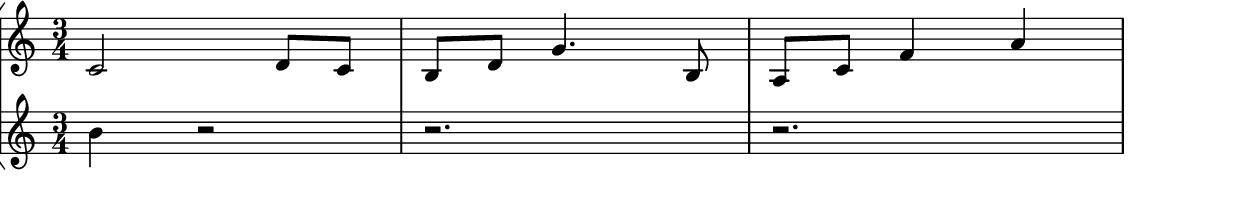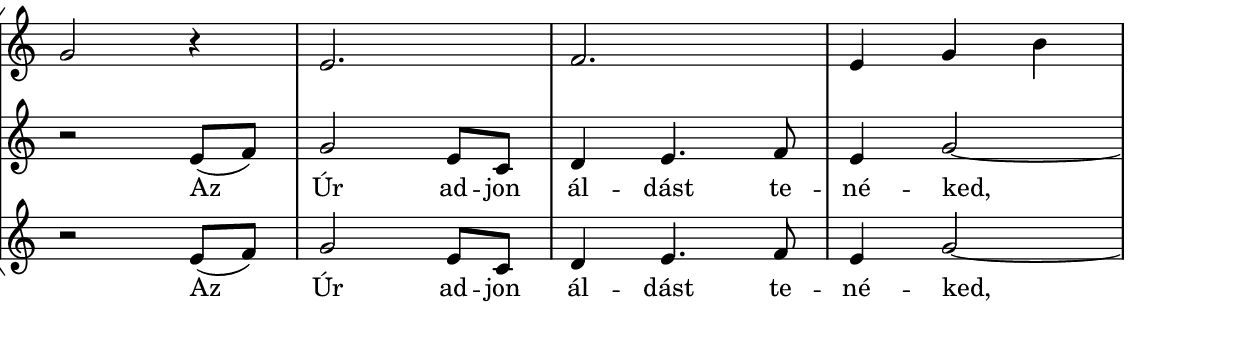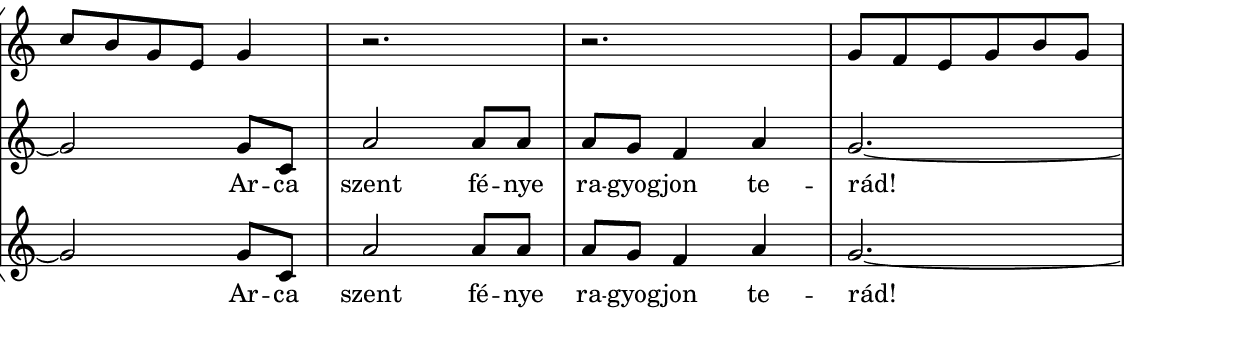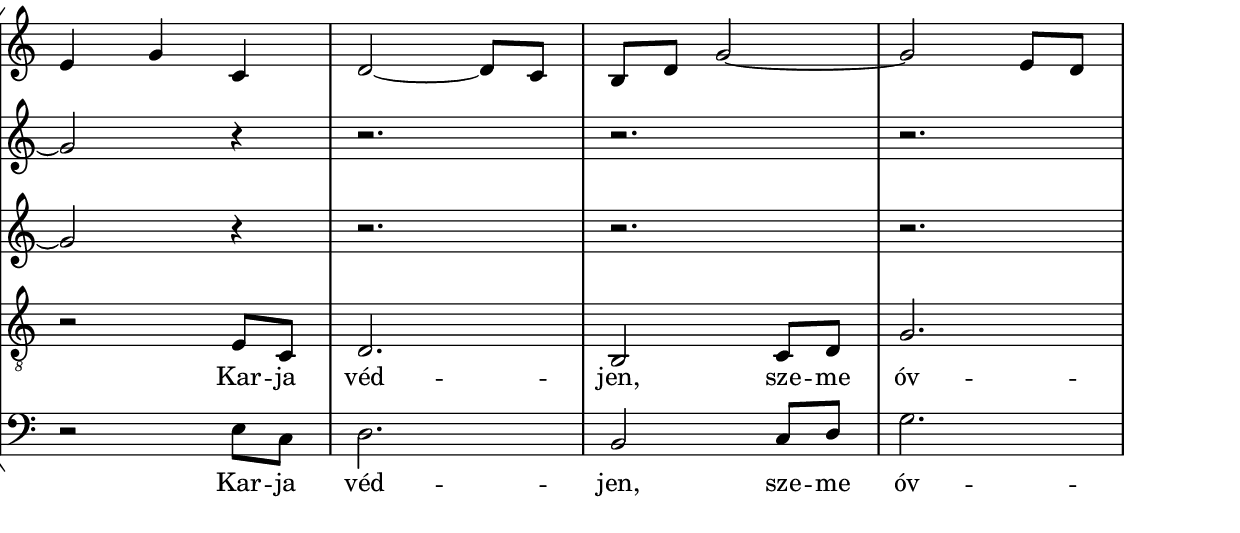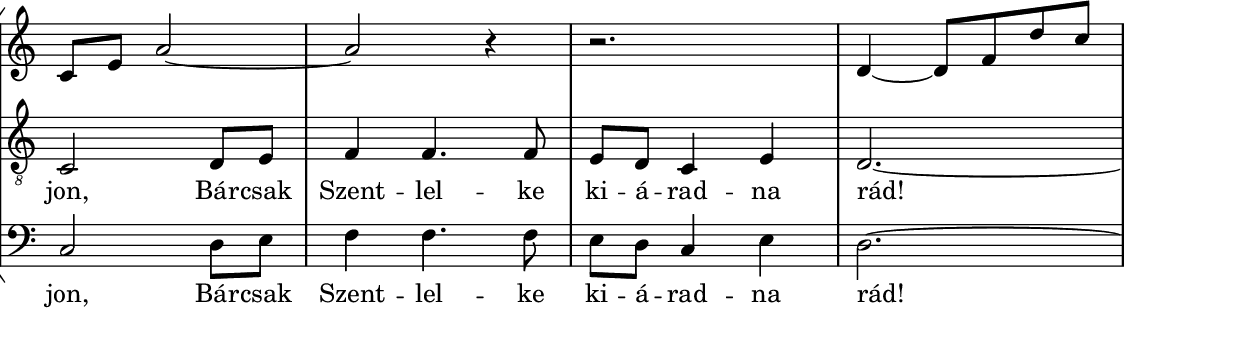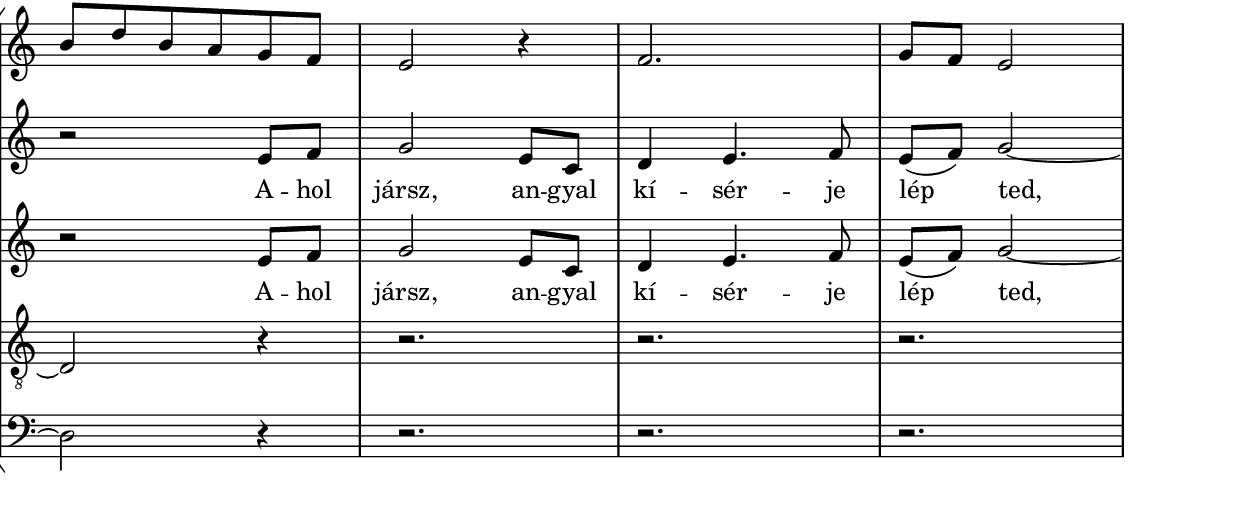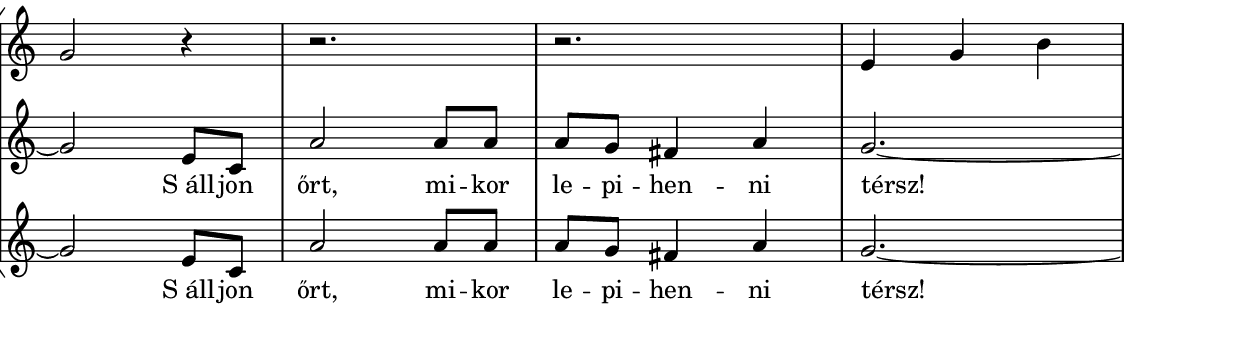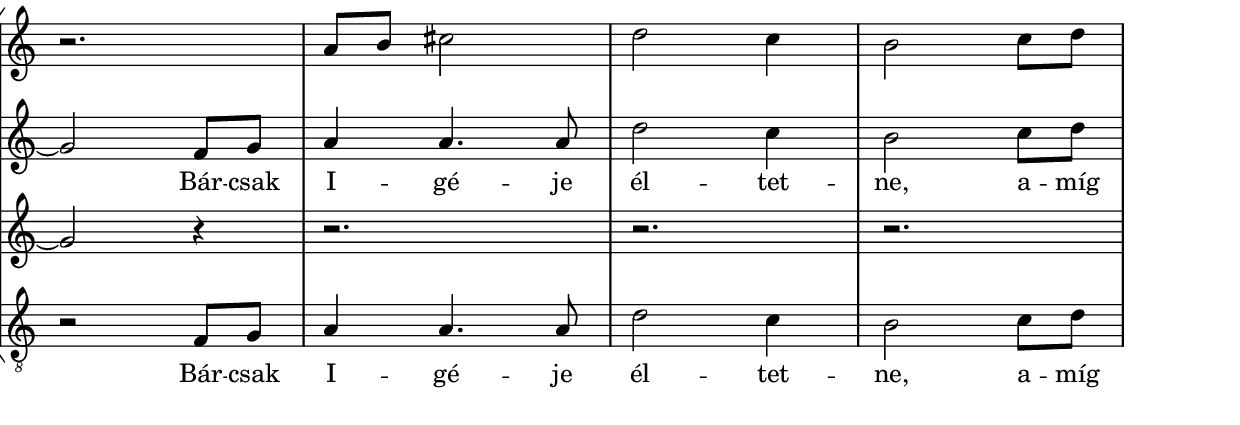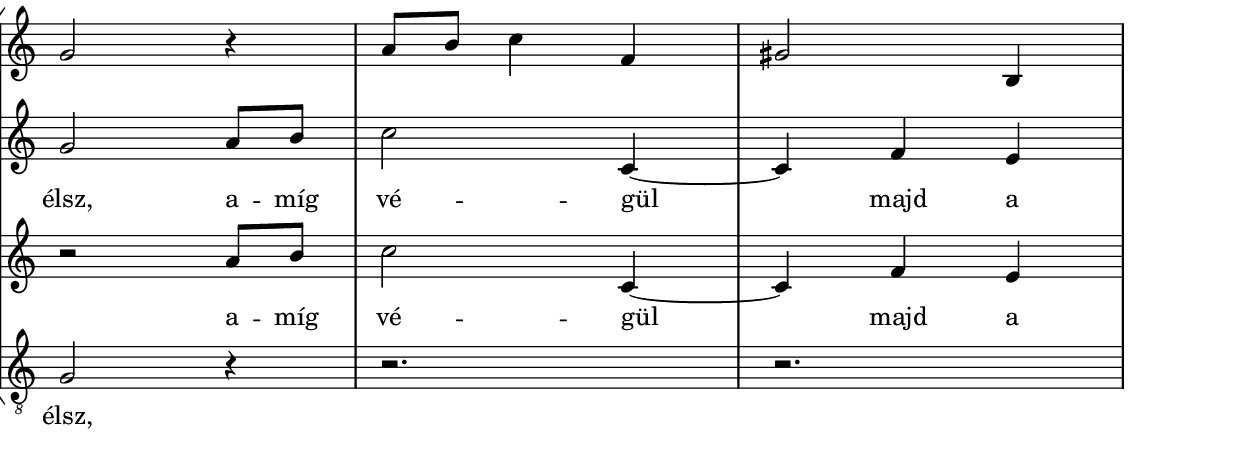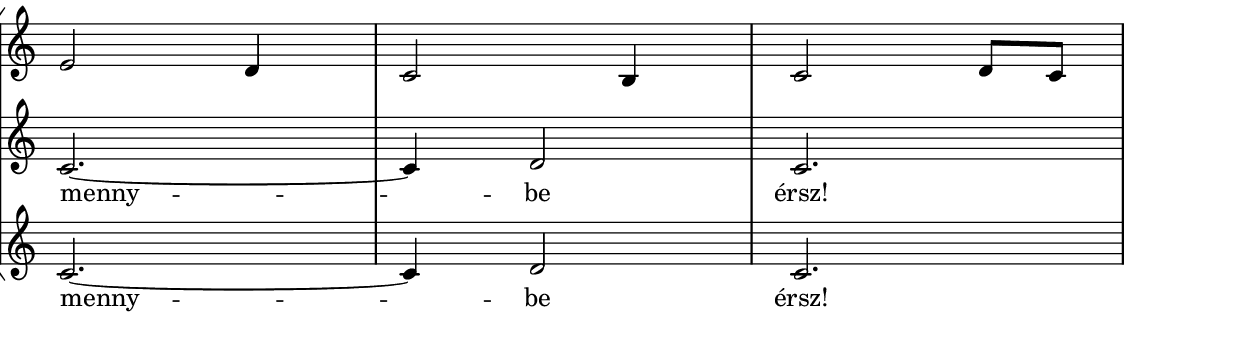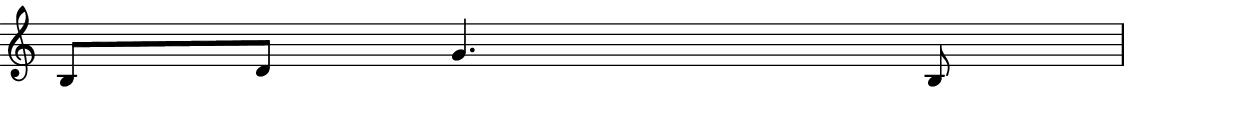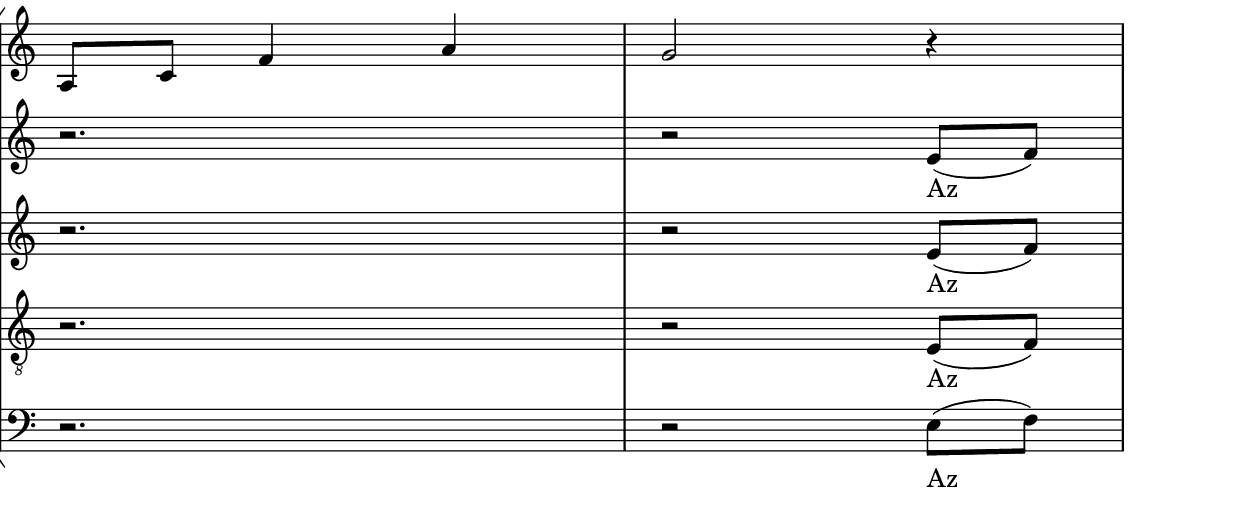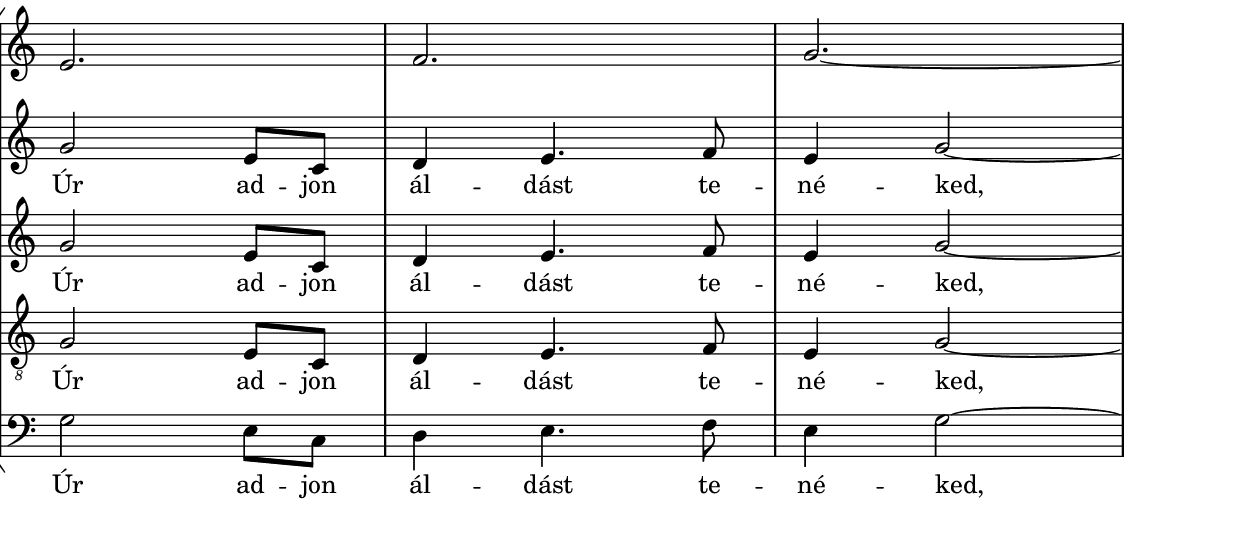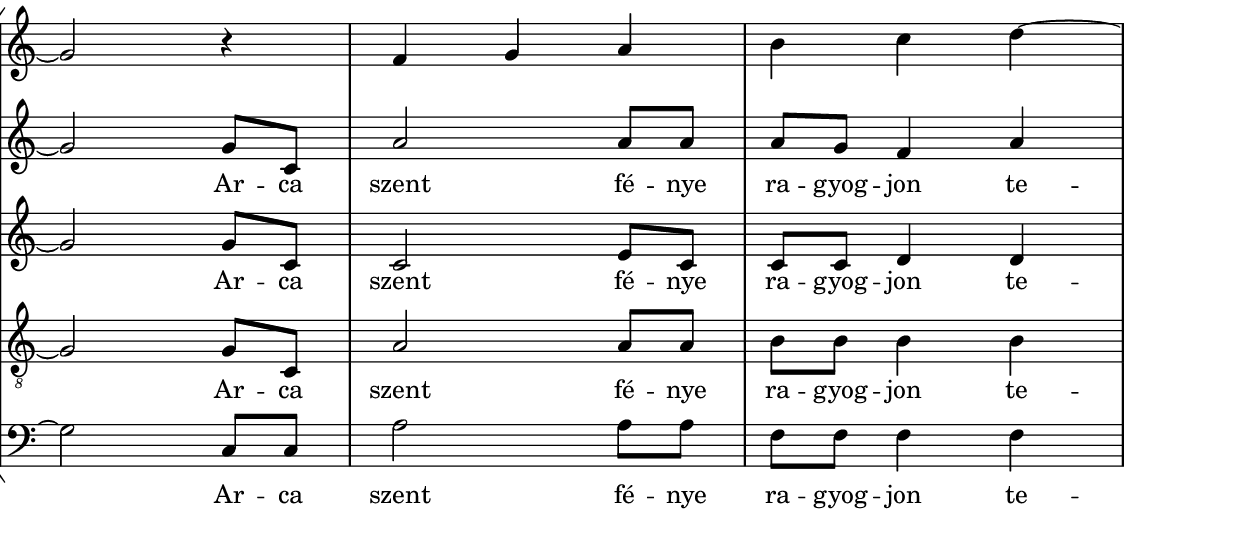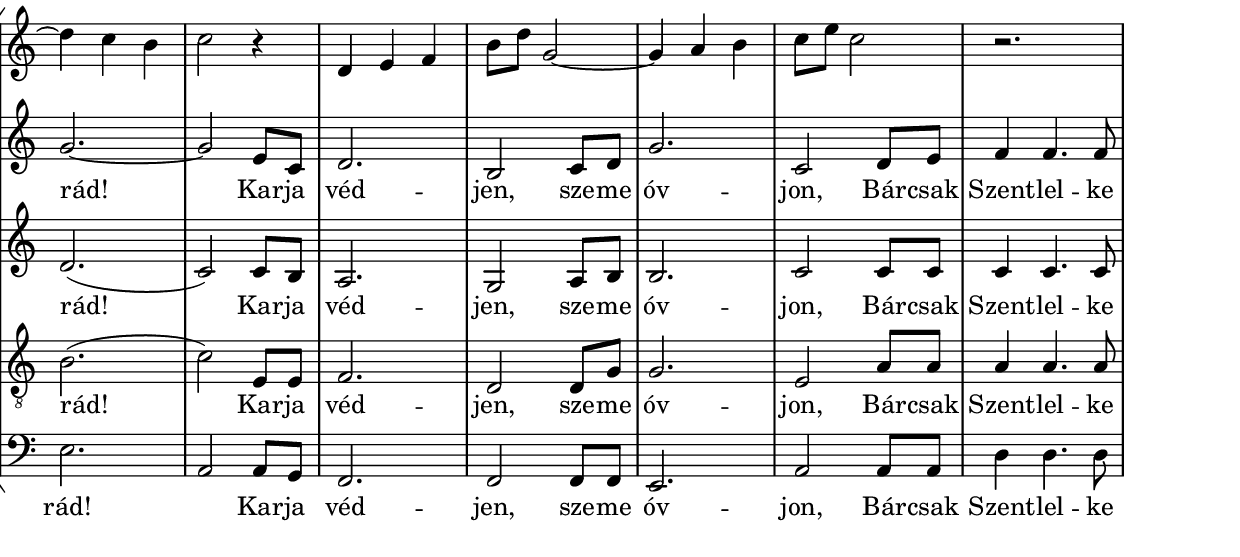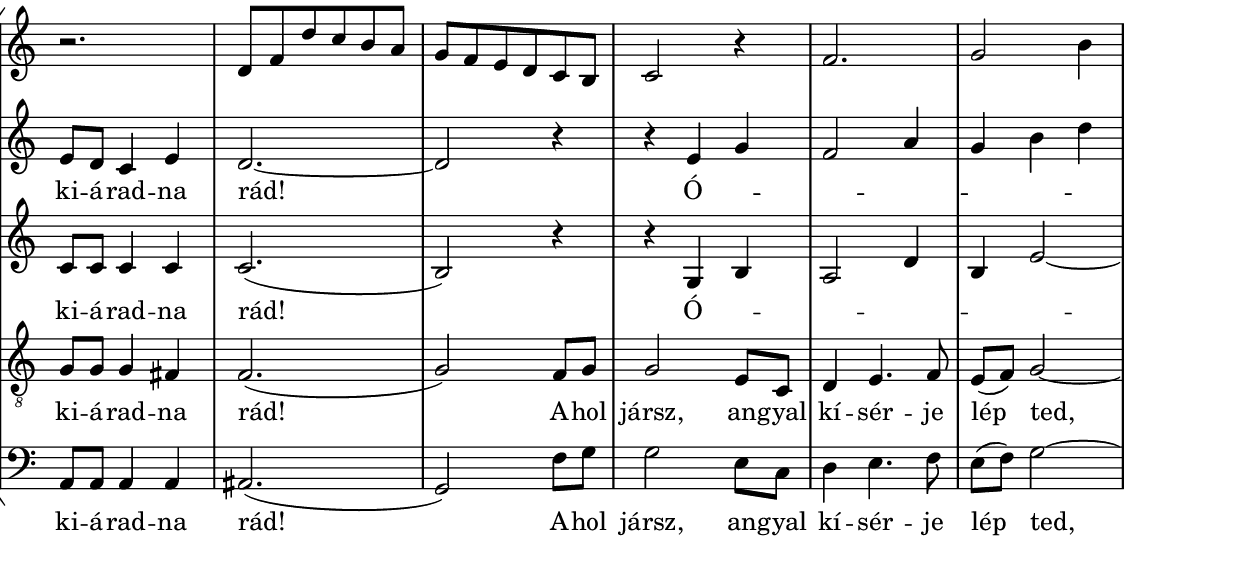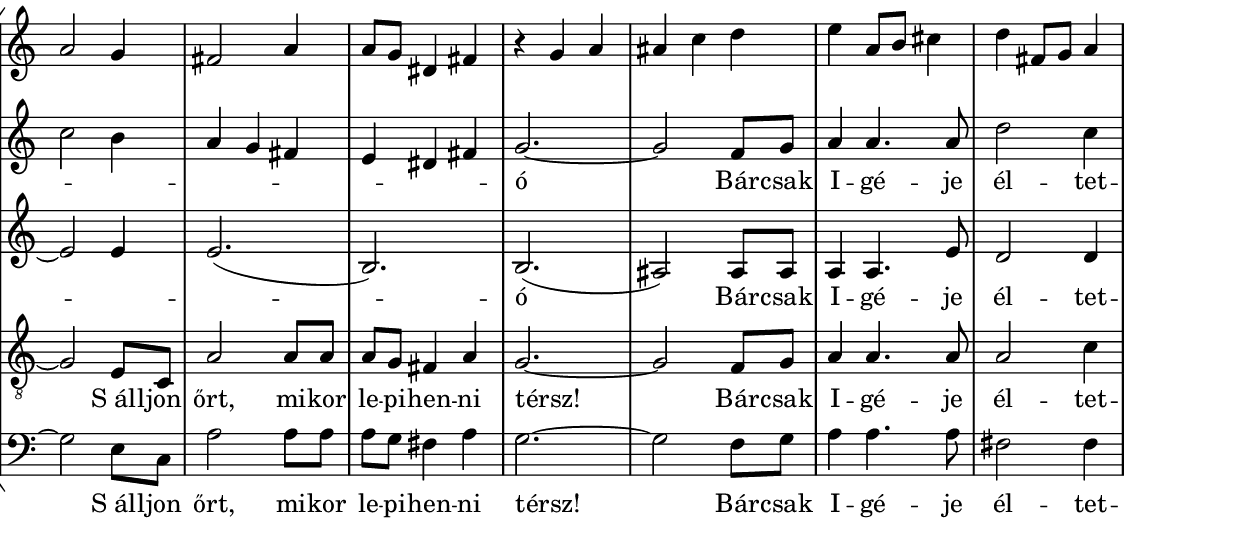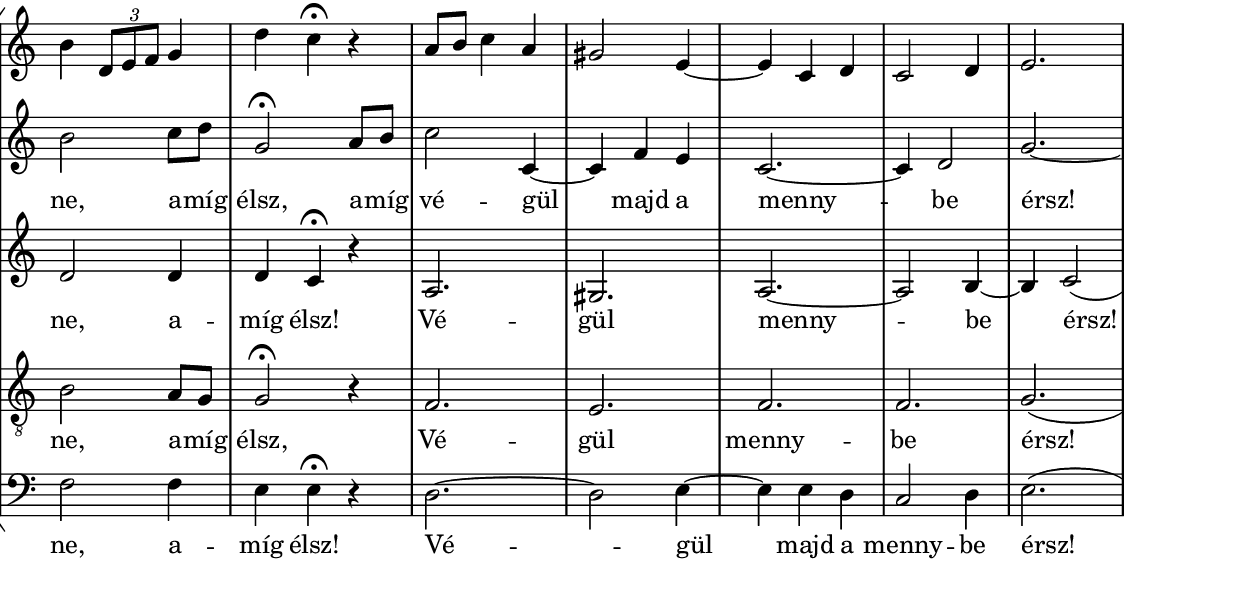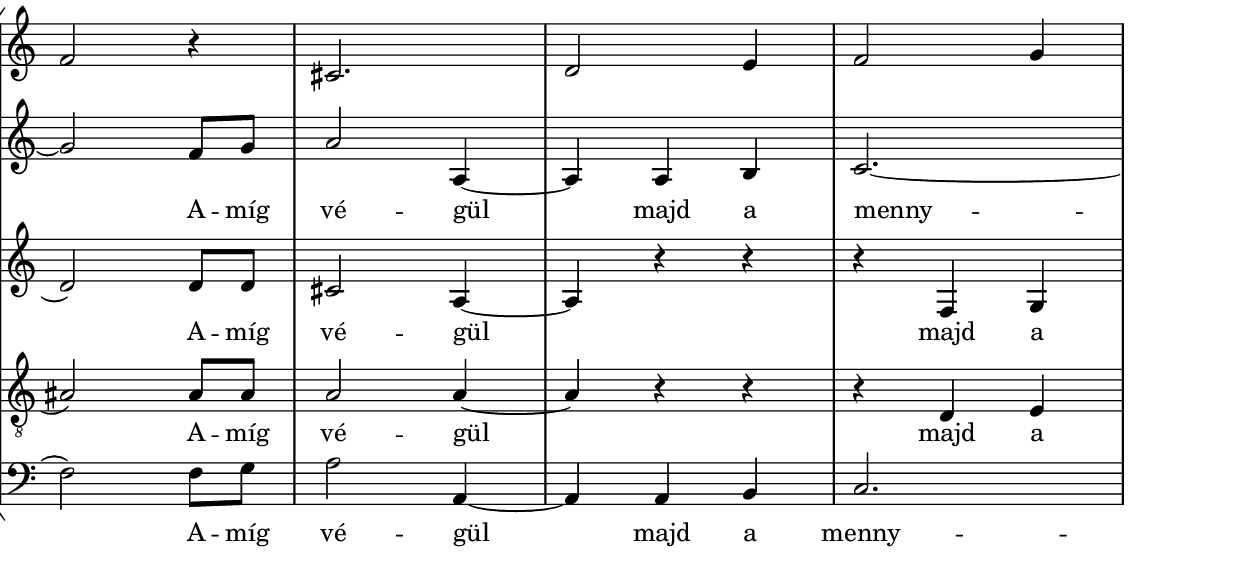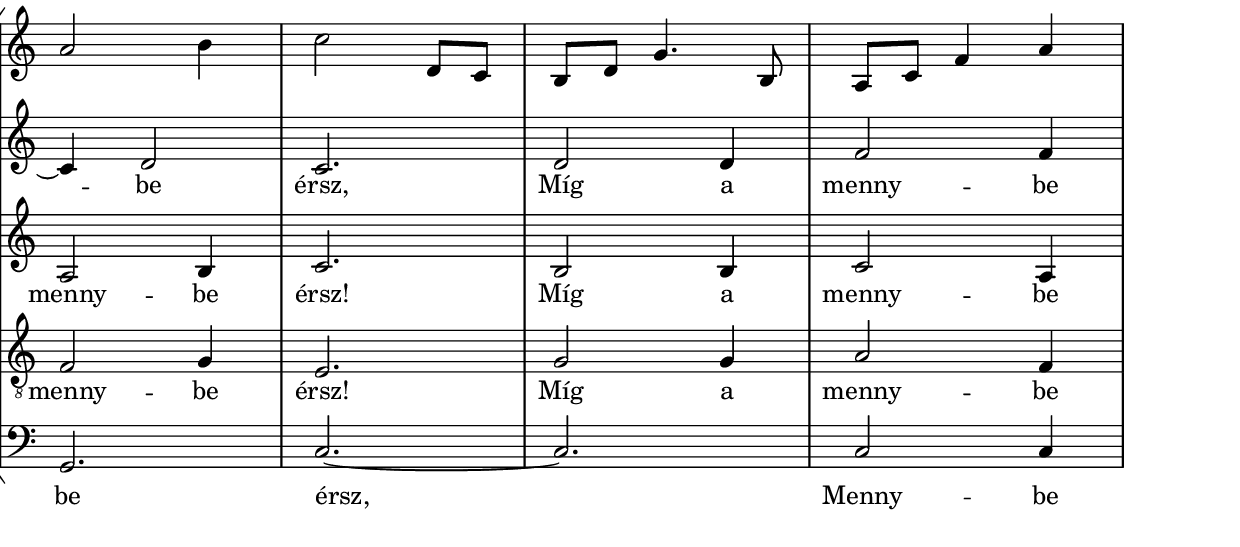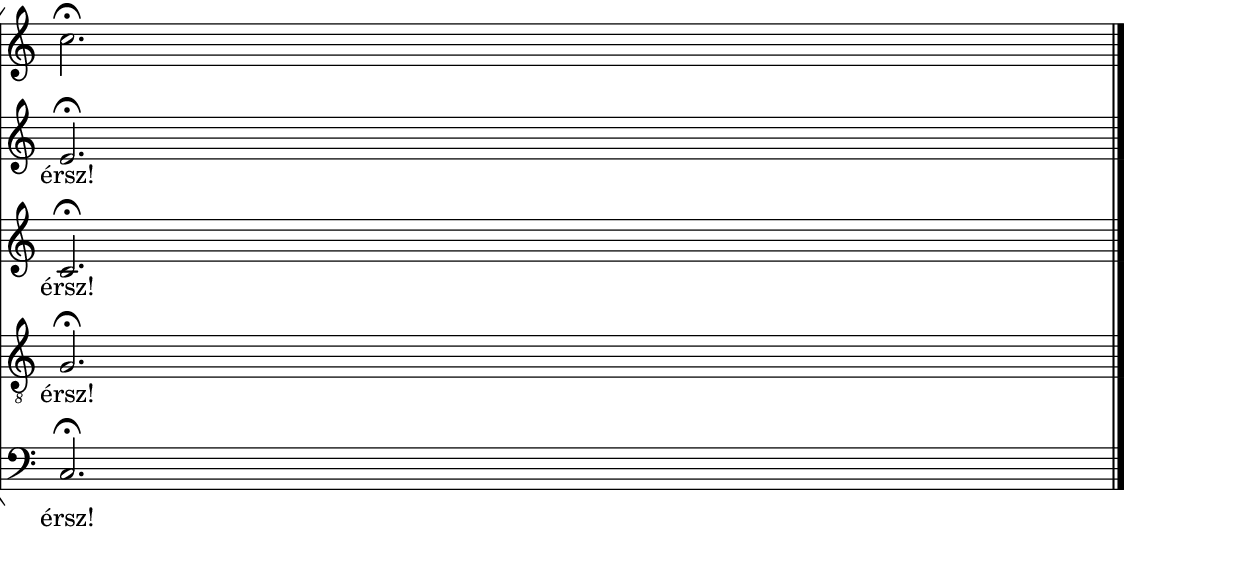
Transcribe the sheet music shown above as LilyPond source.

% MusicXML to Lilypond converter by Kovi

szovegBAA = \lyricmode {  "Az" "Úr" "ad" -- "jon" "ál" -- "dást" "te" -- "né" -- "ked," "Ar" -- "ca" "szent" "fé" -- "nye" "ra" -- "gyog" -- "jon" "te" -- "rád!" "A" -- "hol" "jársz," "an" -- "gyal" "kí" -- "sér" -- "je" "lép" "ted," "S áll" -- "jon" "őrt," "mi" -- "kor" "le" -- "pi" -- "hen" -- "ni" "térsz!" "Bár" -- "csak" "I" -- "gé" -- "je" "él" -- "tet" -- "ne," "a" -- "míg" "élsz," "a" -- "míg" "vé" -- "gül" "majd" "a" "menny" -- "be" "érsz!" "Az" "Úr" "ad" -- "jon" "ál" -- "dást" "te" -- "né" -- "ked," "Ar" -- "ca" "szent" "fé" -- "nye" "ra" -- "gyog" -- "jon" "te" -- "rád!" "Kar" -- "ja" "véd" -- "jen," "sze" -- "me" "óv" -- "jon," "Bár" -- "csak" "Szent" -- "lel" -- "ke" "ki" -- "á" -- "rad" -- "na" "rád!" "Ó" --  \skip 4  \skip 4  \skip 4  \skip 4  \skip 4  \skip 4  \skip 4  \skip 4  \skip 4  \skip 4  \skip 4  \skip 4  \skip 4  \skip 4 "ó" "Bár" -- "csak" "I" -- "gé" -- "je" "él" -- "tet" -- "ne," "a" -- "míg" "élsz," "a" -- "míg" "vé" -- "gül" "majd" "a" "menny" -- "be" "érsz!" "A" -- "míg" "vé" -- "gül" "majd" "a" "menny" -- "be" "érsz," "Míg" "a" "menny" -- "be" "érsz!"  }

szovegCAA = \lyricmode {   \skip 4 "Az" "Úr" "ad" -- "jon" "ál" -- "dást" "te" -- "né" -- "ked," "Ar" -- "ca" "szent" "fé" -- "nye" "ra" -- "gyog" -- "jon" "te" -- "rád!" "A" -- "hol" "jársz," "an" -- "gyal" "kí" -- "sér" -- "je" "lép" "ted," "S áll" -- "jon" "őrt," "mi" -- "kor" "le" -- "pi" -- "hen" -- "ni" "térsz!" "a" -- "míg" "vé" -- "gül" "majd" "a" "menny" -- "be" "érsz!" "Az" "Úr" "ad" -- "jon" "ál" -- "dást" "te" -- "né" -- "ked," "Ar" -- "ca" "szent" "fé" -- "nye" "ra" -- "gyog" -- "jon" "te" -- "rád!" "Kar" -- "ja" "véd" -- "jen," "sze" -- "me" "óv" -- "jon," "Bár" -- "csak" "Szent" -- "lel" -- "ke" "ki" -- "á" -- "rad" -- "na" "rád!" "Ó" --  \skip 4  \skip 4  \skip 4  \skip 4  \skip 4  \skip 4  \skip 4 "ó" "Bár" -- "csak" "I" -- "gé" -- "je" "él" -- "tet" -- "ne," "a" -- "míg" "élsz!" "Vé" -- "gül" "menny" -- "be" "érsz!" "A" -- "míg" "vé" -- "gül" "majd" "a" "menny" -- "be" "érsz!" "Míg" "a" "menny" -- "be" "érsz!"  }

szovegDAA = \lyricmode {  "Kar" -- "ja" "véd" -- "jen," "sze" -- "me" "óv" -- "jon," "Bár" -- "csak" "Szent" -- "lel" -- "ke" "ki" -- "á" -- "rad" -- "na" "rád!" "Bár" -- "csak" "I" -- "gé" -- "je" "él" -- "tet" -- "ne," "a" -- "míg" "élsz," "Az" "Úr" "ad" -- "jon" "ál" -- "dást" "te" -- "né" -- "ked," "Ar" -- "ca" "szent" "fé" -- "nye" "ra" -- "gyog" -- "jon" "te" -- "rád!" "Kar" -- "ja" "véd" -- "jen," "sze" -- "me" "óv" -- "jon," "Bár" -- "csak" "Szent" -- "lel" -- "ke" "ki" -- "á" -- "rad" -- "na" "rád!" "A" -- "hol" "jársz," "an" -- "gyal" "kí" -- "sér" -- "je" "lép" "ted," "S áll" -- "jon" "őrt," "mi" -- "kor" "le" -- "pi" -- "hen" -- "ni" "térsz!" "Bár" -- "csak" "I" -- "gé" -- "je" "él" -- "tet" -- "ne," "a" -- "míg" "élsz," "Vé" -- "gül" "menny" -- "be" "érsz!" "A" -- "míg" "vé" -- "gül" "majd" "a" "menny" -- "be" "érsz!" "Míg" "a" "menny" -- "be" "érsz!"  }

szovegEAA = \lyricmode {  "Kar" -- "ja" "véd" -- "jen," "sze" -- "me" "óv" -- "jon," "Bár" -- "csak" "Szent" -- "lel" -- "ke" "ki" -- "á" -- "rad" -- "na" "rád!" "Az" "Úr" "ad" -- "jon" "ál" -- "dást" "te" -- "né" -- "ked," "Ar" -- "ca" "szent" "fé" -- "nye" "ra" -- "gyog" -- "jon" "te" -- "rád!"  \skip 4 "Kar" -- "ja" "véd" -- "jen," "sze" -- "me" "óv" -- "jon," "Bár" -- "csak" "Szent" -- "lel" -- "ke" "ki" -- "á" -- "rad" -- "na" "rád!" "A" -- "hol" "jársz," "an" -- "gyal" "kí" -- "sér" -- "je" "lép" "ted," "S áll" -- "jon" "őrt," "mi" -- "kor" "le" -- "pi" -- "hen" -- "ni" "térsz!" "Bár" -- "csak" "I" -- "gé" -- "je" "él" -- "tet" -- "ne," "a" -- "míg" "élsz!" "Vé" -- "gül" "majd" "a" "menny" -- "be" "érsz!" "A" -- "míg" "vé" -- "gül" "majd" "a" "menny" -- "be" "érsz," "Menny" -- "be" "érsz!"  }

% Analyzing...
% 5 parts
% 1 Staff
% forceBassClefActive = 
melody = {
\new StaffGroup <<
% 1 Staff
% 217 notes in the part
% 1 voices

\new Staff
\new Voice {
% 217 notes
% 82 mesaures

% Measure 1
\clef "treble"
\key c \major
\time 3/4 
c'2 d'8 c'8 
% Measure 2
b8 d'8 g'4. b8 
% Measure 3
a8 c'8 f'4 a'4 
% Measure 4
\break
g'2 r4 
% Measure 5
e'2. 
% Measure 6
f'2. 
% Measure 7
e'4 g'4 b'4 
% Measure 8
c''8 b'8 g'8 e'8 g'4 
% Measure 9
r2. 
% Measure 10
r2. 
% Measure 11
g'8 f'8 e'8 g'8 b'8 g'8 
% Measure 12
\break
e'4 g'4 c'4 
% Measure 13
d'2~ d'8 c'8 
% Measure 14
b8 d'8 g'2~ 
% Measure 15
g'2 e'8 d'8 
% Measure 16
c'8 e'8 a'2~ 
% Measure 17
a'2 r4 
% Measure 18
r2. 
% Measure 19
d'4~ d'8 f'8 d''8 c''8 
% Measure 20
\break
b'8 d''8 b'8 a'8 g'8 f'8 
% Measure 21
e'2 r4 
% Measure 22
f'2. 
% Measure 23
g'8 f'8 e'2 
% Measure 24
g'2 r4 
% Measure 25
r2. 
% Measure 26
r2. 
% Measure 27
e'4 g'4 b'4 
% Measure 28
\break
r2. 
% Measure 29
a'8 b'8 cis''2 
% Measure 30
d''2 c''4 
% Measure 31
b'2 c''8 d''8 
% Measure 32
g'2 r4 
% Measure 33
a'8 b'8 c''4 f'4 
% Measure 34
gis'2 b4 
% Measure 35
e'2 d'4 
% Measure 36
c'2 b4 
% Measure 37
c'2 d'8 c'8 
% Measure 38
\break
b8 d'8 g'4. b8 
% Measure 39
\break
a8 c'8 f'4 a'4 
% Measure 40
g'2 r4 
% Measure 41
e'2. 
% Measure 42
f'2. 
% Measure 43
g'2.~ 
% Measure 44
g'2 r4 
% Measure 45
f'4 g'4 a'4 
% Measure 46
b'4 c''4 d''4~ 
% Measure 47
\break
d''4 c''4 b'4 
% Measure 48
c''2 r4 
% Measure 49
d'4 e'4 f'4 
% Measure 50
b'8 d''8 g'2~ 
% Measure 51
g'4 a'4 b'4 
% Measure 52
c''8 e''8 c''2 
% Measure 53
r2. 
% Measure 54
\break
r2. 
% Measure 55
d'8 f'8 d''8 c''8 b'8 a'8 
% Measure 56
g'8 f'8 e'8 d'8 c'8 b8 
% Measure 57
c'2 r4 
% Measure 58
f'2. 
% Measure 59
g'2 b'4 
% Measure 60
\break
a'2 g'4 
% Measure 61
fis'2 a'4 
% Measure 62
a'8 g'8 dis'4 fis'4 
% Measure 63
r4 g'4 a'4 
% Measure 64
ais'4 c''4 d''4 
% Measure 65
e''4 a'8 b'8 cis''4 
% Measure 66
d''4 fis'8 g'8 a'4 
% Measure 67
\break
b'4 \times 2/3 { d'8 e'8 f'8  } g'4 
% Measure 68
d''4 c''4 \fermata r4 
% Measure 69
a'8 b'8 c''4 a'4 
% Measure 70
gis'2 e'4~ 
% Measure 71
e'4 c'4 d'4 
% Measure 72
c'2 d'4 
% Measure 73
e'2. 
% Measure 74
\break
f'2 r4 
% Measure 75
cis'2. 
% Measure 76
d'2 e'4 
% Measure 77
f'2 g'4 
% Measure 78
a'2 b'4 
% Measure 79
c''2 d'8 c'8 
% Measure 80
b8 d'8 g'4. b8 
% Measure 81
a8 c'8 f'4 a'4 
% Measure 82
\break
c''2. \fermata \bar "|." 
} % voice
% 1 Staff
% 182 notes in the part
% 1 voices

\new Staff
\new Voice {
% 182 notes
% 82 mesaures

% Measure 1
\clef "treble"
\key c \major
\time 3/4 
r2. 
% Measure 2
r2. 
% Measure 3
r2. 
% Measure 4
\break
r2 e'8 (f'8 )
% Measure 5
g'2 e'8 c'8 
% Measure 6
d'4 e'4. f'8 
% Measure 7
e'4 g'2~ 
% Measure 8
g'2 g'8 c'8 
% Measure 9
a'2 a'8 a'8 
% Measure 10
a'8 g'8 f'4 a'4 
% Measure 11
g'2.~ 
% Measure 12
\break
g'2 r4 
% Measure 13
r2. 
% Measure 14
r2. 
% Measure 15
r2. 
% Measure 16
r2. 
% Measure 17
r2. 
% Measure 18
r2. 
% Measure 19
r2. 
% Measure 20
\break
r2 e'8 f'8 
% Measure 21
g'2 e'8 c'8 
% Measure 22
d'4 e'4. f'8 
% Measure 23
e'8 (f'8 )g'2~ 
% Measure 24
g'2 e'8 c'8 
% Measure 25
a'2 a'8 a'8 
% Measure 26
a'8 g'8 fis'4 a'4 
% Measure 27
g'2.~ 
% Measure 28
\break
g'2 f'8 g'8 
% Measure 29
a'4 a'4. a'8 
% Measure 30
d''2 c''4 
% Measure 31
b'2 c''8 d''8 
% Measure 32
g'2 a'8 b'8 
% Measure 33
c''2 c'4~ 
% Measure 34
c'4 f'4 e'4 
% Measure 35
c'2.~ 
% Measure 36
c'4 d'2 
% Measure 37
c'2. 
% Measure 38
\break
r2. 
% Measure 39
\break
r2. 
% Measure 40
r2 e'8 (f'8 )
% Measure 41
g'2 e'8 c'8 
% Measure 42
d'4 e'4. f'8 
% Measure 43
e'4 g'2~ 
% Measure 44
g'2 g'8 c'8 
% Measure 45
a'2 a'8 a'8 
% Measure 46
a'8 g'8 f'4 a'4 
% Measure 47
\break
g'2.~ 
% Measure 48
g'2 e'8 c'8 
% Measure 49
d'2. 
% Measure 50
b2 c'8 d'8 
% Measure 51
g'2. 
% Measure 52
c'2 d'8 e'8 
% Measure 53
f'4 f'4. f'8 
% Measure 54
\break
e'8 d'8 c'4 e'4 
% Measure 55
d'2.~ 
% Measure 56
d'2 r4 
% Measure 57
r4 e'4 g'4 
% Measure 58
f'2 a'4 
% Measure 59
g'4 b'4 d''4 
% Measure 60
\break
c''2 b'4 
% Measure 61
a'4 g'4 fis'4 
% Measure 62
e'4 dis'4 fis'4 
% Measure 63
g'2.~ 
% Measure 64
g'2 f'8 g'8 
% Measure 65
a'4 a'4. a'8 
% Measure 66
d''2 c''4 
% Measure 67
\break
b'2 c''8 d''8 
% Measure 68
g'2 \fermata a'8 b'8 
% Measure 69
c''2 c'4~ 
% Measure 70
c'4 f'4 e'4 
% Measure 71
c'2.~ 
% Measure 72
c'4 d'2 
% Measure 73
g'2.~ 
% Measure 74
\break
g'2 f'8 g'8 
% Measure 75
a'2 a4~ 
% Measure 76
a4 a4 b4 
% Measure 77
c'2.~ 
% Measure 78
c'4 d'2 
% Measure 79
c'2. 
% Measure 80
d'2 d'4 
% Measure 81
f'2 f'4 
% Measure 82
\break
e'2. \fermata \bar "|." 
} % voice
\addlyrics { \szovegBAA }

% 1 Staff
% 171 notes in the part
% 1 voices

\new Staff
\new Voice {
% 171 notes
% 82 mesaures

% Measure 1
\clef "treble"
\key c \major
\time 3/4 
b'4 r2 
% Measure 2
r2. 
% Measure 3
r2. 
% Measure 4
\break
r2 e'8 (f'8 )
% Measure 5
g'2 e'8 c'8 
% Measure 6
d'4 e'4. f'8 
% Measure 7
e'4 g'2~ 
% Measure 8
g'2 g'8 c'8 
% Measure 9
a'2 a'8 a'8 
% Measure 10
a'8 g'8 f'4 a'4 
% Measure 11
g'2.~ 
% Measure 12
\break
g'2 r4 
% Measure 13
r2. 
% Measure 14
r2. 
% Measure 15
r2. 
% Measure 16
r2. 
% Measure 17
r2. 
% Measure 18
r2. 
% Measure 19
r2. 
% Measure 20
\break
r2 e'8 f'8 
% Measure 21
g'2 e'8 c'8 
% Measure 22
d'4 e'4. f'8 
% Measure 23
e'8 (f'8 )g'2~ 
% Measure 24
g'2 e'8 c'8 
% Measure 25
a'2 a'8 a'8 
% Measure 26
a'8 g'8 fis'4 a'4 
% Measure 27
g'2.~ 
% Measure 28
\break
g'2 r4 
% Measure 29
r2. 
% Measure 30
r2. 
% Measure 31
r2. 
% Measure 32
r2 a'8 b'8 
% Measure 33
c''2 c'4~ 
% Measure 34
c'4 f'4 e'4 
% Measure 35
c'2.~ 
% Measure 36
c'4 d'2 
% Measure 37
c'2. 
% Measure 38
\break
r2. 
% Measure 39
\break
r2. 
% Measure 40
r2 e'8 (f'8 )
% Measure 41
g'2 e'8 c'8 
% Measure 42
d'4 e'4. f'8 
% Measure 43
e'4 g'2~ 
% Measure 44
g'2 g'8 c'8 
% Measure 45
c'2 e'8 c'8 
% Measure 46
c'8 c'8 d'4 d'4 
% Measure 47
\break
d'2. (
% Measure 48
c'2 )c'8 b8 
% Measure 49
a2. 
% Measure 50
g2 a8 b8 
% Measure 51
b2. 
% Measure 52
c'2 c'8 c'8 
% Measure 53
c'4 c'4. c'8 
% Measure 54
\break
c'8 c'8 c'4 c'4 
% Measure 55
c'2. (
% Measure 56
b2 )r4 
% Measure 57
r4 g4 b4 
% Measure 58
a2 d'4 
% Measure 59
b4 e'2~ 
% Measure 60
\break
e'2 e'4 
% Measure 61
e'2. (
% Measure 62
b2. )
% Measure 63
b2. (
% Measure 64
ais2 )ais8 ais8 
% Measure 65
a4 a4. e'8 
% Measure 66
d'2 d'4 
% Measure 67
\break
d'2 d'4 
% Measure 68
d'4 c'4 \fermata r4 
% Measure 69
a2. 
% Measure 70
gis2. 
% Measure 71
a2.~ 
% Measure 72
a2 b4~ 
% Measure 73
b4 c'2 (
% Measure 74
\break
d'2 )d'8 d'8 
% Measure 75
cis'2 a4~ 
% Measure 76
a4 r4 r4 
% Measure 77
r4 f4 g4 
% Measure 78
a2 b4 
% Measure 79
c'2. 
% Measure 80
b2 b4 
% Measure 81
c'2 a4 
% Measure 82
\break
c'2. \fermata \bar "|." 
} % voice
\addlyrics { \szovegCAA }

% 1 Staff
% 160 notes in the part
% 1 voices

\new Staff
\new Voice {
% 160 notes
% 82 mesaures

% Measure 1
\clef "treble_8"
\key c \major
\time 3/4 
r2. 
% Measure 2
r2. 
% Measure 3
r2. 
% Measure 4
\break
r2. 
% Measure 5
r2. 
% Measure 6
r2. 
% Measure 7
r2. 
% Measure 8
r2. 
% Measure 9
r2. 
% Measure 10
r2. 
% Measure 11
r2. 
% Measure 12
\break
r2 e8 c8 
% Measure 13
d2. 
% Measure 14
b,2 c8 d8 
% Measure 15
g2. 
% Measure 16
c2 d8 e8 
% Measure 17
f4 f4. f8 
% Measure 18
e8 d8 c4 e4 
% Measure 19
d2.~ 
% Measure 20
\break
d2 r4 
% Measure 21
r2. 
% Measure 22
r2. 
% Measure 23
r2. 
% Measure 24
r2. 
% Measure 25
r2. 
% Measure 26
r2. 
% Measure 27
r2. 
% Measure 28
\break
r2 f8 g8 
% Measure 29
a4 a4. a8 
% Measure 30
d'2 c'4 
% Measure 31
b2 c'8 d'8 
% Measure 32
g2 r4 
% Measure 33
r2. 
% Measure 34
r2. 
% Measure 35
r2. 
% Measure 36
r2. 
% Measure 37
r2. 
% Measure 38
\break
r2. 
% Measure 39
\break
r2. 
% Measure 40
r2 e8 (f8 )
% Measure 41
g2 e8 c8 
% Measure 42
d4 e4. f8 
% Measure 43
e4 g2~ 
% Measure 44
g2 g8 c8 
% Measure 45
a2 a8 a8 
% Measure 46
b8 b8 b4 b4 
% Measure 47
\break
b2. (
% Measure 48
c'2 )e8 e8 
% Measure 49
f2. 
% Measure 50
d2 d8 g8 
% Measure 51
g2. 
% Measure 52
e2 a8 a8 
% Measure 53
a4 a4. a8 
% Measure 54
\break
g8 g8 g4 fis4 
% Measure 55
f2. (
% Measure 56
g2 )f8 g8 
% Measure 57
g2 e8 c8 
% Measure 58
d4 e4. f8 
% Measure 59
e8 (f8 )g2~ 
% Measure 60
\break
g2 e8 c8 
% Measure 61
a2 a8 a8 
% Measure 62
a8 g8 fis4 a4 
% Measure 63
g2.~ 
% Measure 64
g2 f8 g8 
% Measure 65
a4 a4. a8 
% Measure 66
a2 c'4 
% Measure 67
\break
b2 a8 g8 
% Measure 68
g2 \fermata r4 
% Measure 69
f2. 
% Measure 70
e2. 
% Measure 71
f2. 
% Measure 72
f2. 
% Measure 73
g2. (
% Measure 74
\break
ais2 )ais8 ais8 
% Measure 75
a2 a4~ 
% Measure 76
a4 r4 r4 
% Measure 77
r4 d4 e4 
% Measure 78
f2 g4 
% Measure 79
e2. 
% Measure 80
g2 g4 
% Measure 81
a2 f4 
% Measure 82
\break
g2. \fermata \bar "|." 
} % voice
\addlyrics { \szovegDAA }

% 1 Staff
% 152 notes in the part
% 1 voices

\new Staff
\new Voice {
% 152 notes
% 82 mesaures

% Measure 1
\clef "bass"
\key c \major
\time 3/4 
r2. 
% Measure 2
r2. 
% Measure 3
r2. 
% Measure 4
\break
r2. 
% Measure 5
r2. 
% Measure 6
r2. 
% Measure 7
r2. 
% Measure 8
r2. 
% Measure 9
r2. 
% Measure 10
r2. 
% Measure 11
r2. 
% Measure 12
\break
r2 e8 c8 
% Measure 13
d2. 
% Measure 14
b,2 c8 d8 
% Measure 15
g2. 
% Measure 16
c2 d8 e8 
% Measure 17
f4 f4. f8 
% Measure 18
e8 d8 c4 e4 
% Measure 19
d2.~ 
% Measure 20
\break
d2 r4 
% Measure 21
r2. 
% Measure 22
r2. 
% Measure 23
r2. 
% Measure 24
r2. 
% Measure 25
r2. 
% Measure 26
r2. 
% Measure 27
r2. 
% Measure 28
\break
r2. 
% Measure 29
r2. 
% Measure 30
r2. 
% Measure 31
r2. 
% Measure 32
r2. 
% Measure 33
r2. 
% Measure 34
r2. 
% Measure 35
r2. 
% Measure 36
r2. 
% Measure 37
r2. 
% Measure 38
\break
r2. 
% Measure 39
\break
r2. 
% Measure 40
r2 e8 (f8 )
% Measure 41
g2 e8 c8 
% Measure 42
d4 e4. f8 
% Measure 43
e4 g2~ 
% Measure 44
g2 c8 c8 
% Measure 45
a2 a8 a8 
% Measure 46
f8 f8 f4 f4 
% Measure 47
\break
e2. 
% Measure 48
a,2 a,8 g,8 
% Measure 49
f,2. 
% Measure 50
f,2 f,8 f,8 
% Measure 51
e,2. 
% Measure 52
a,2 a,8 a,8 
% Measure 53
d4 d4. d8 
% Measure 54
\break
a,8 a,8 a,4 a,4 
% Measure 55
ais,2. (
% Measure 56
g,2 )f8 g8 
% Measure 57
g2 e8 c8 
% Measure 58
d4 e4. f8 
% Measure 59
e8 (f8 )g2~ 
% Measure 60
\break
g2 e8 c8 
% Measure 61
a2 a8 a8 
% Measure 62
a8 g8 fis4 a4 
% Measure 63
g2.~ 
% Measure 64
g2 f8 g8 
% Measure 65
a4 a4. a8 
% Measure 66
fis2 fis4 
% Measure 67
\break
f2 f4 
% Measure 68
e4 e4 \fermata r4 
% Measure 69
d2.~ 
% Measure 70
d2 e4~ 
% Measure 71
e4 e4 d4 
% Measure 72
c2 d4 
% Measure 73
e2. (
% Measure 74
\break
f2 )f8 g8 
% Measure 75
a2 a,4~ 
% Measure 76
a,4 a,4 b,4 
% Measure 77
c2. 
% Measure 78
g,2. 
% Measure 79
c2.~ 
% Measure 80
c2. 
% Measure 81
c2 c4 
% Measure 82
\break
c2. \fermata \bar "|." 
} % voice
\addlyrics { \szovegEAA }

>>
} % melody


harmonies = \chordmode {

}

\include "../../definitions.ly"
